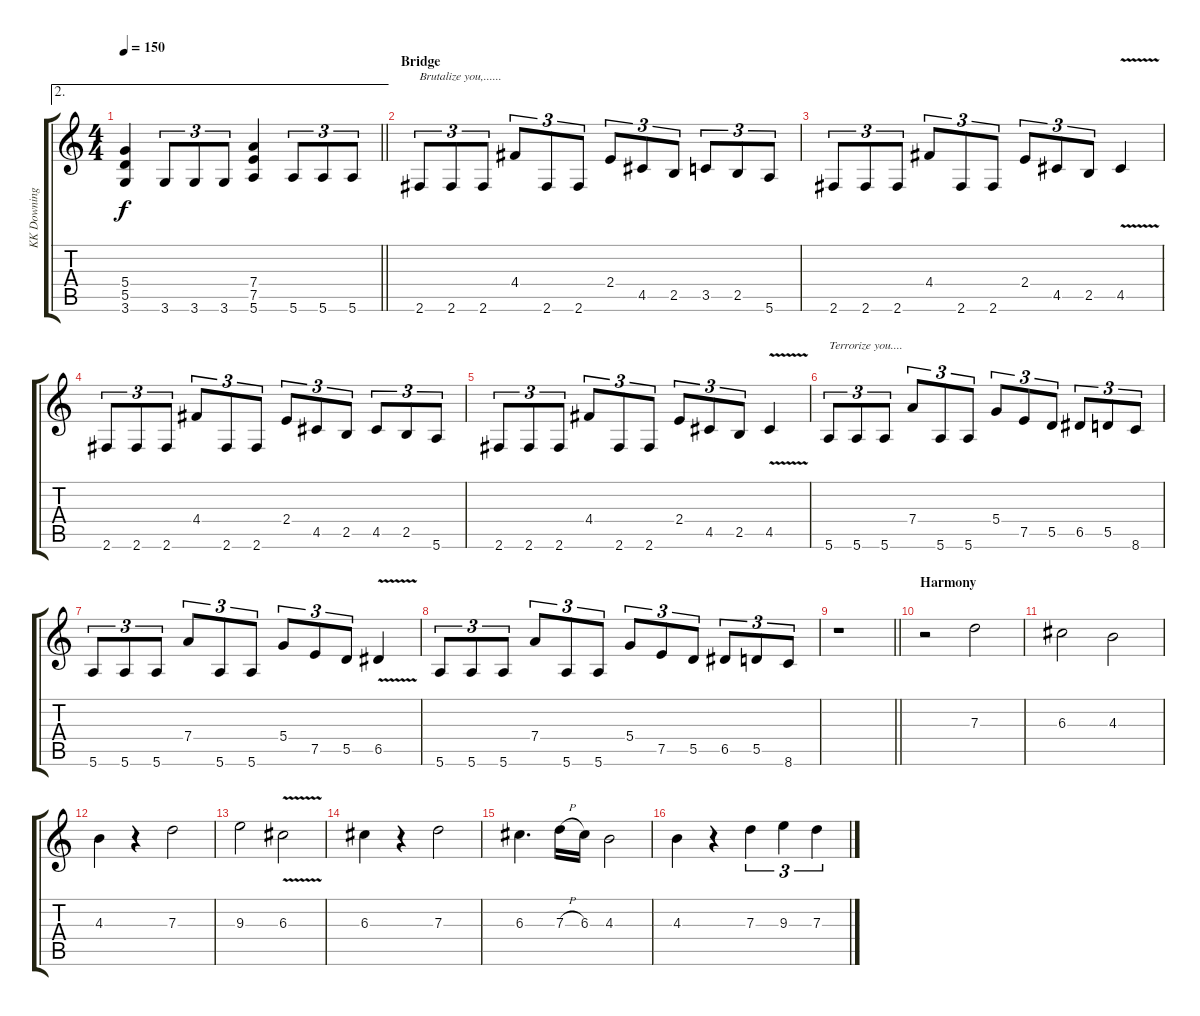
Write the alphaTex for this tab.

\track ("KK Downing" "KK Downing") {instrument overdrivenguitar}
\staff {score tabs}
\tuning (E4 B3 G3 D3 A2 E2) {hide}
\ae 2
\ts (4 4)
\tempo 150
\clef g2
\barLineRight lightlight
\ks c
(5.4 5.5 3.6).4{dy f} 3.6.8{tu (3 2)} 3.6.8{tu (3 2)} 3.6.8{tu (3 2)} (7.4 7.5 5.6).4 5.6.8{tu (3 2)} 5.6.8{tu (3 2)} 5.6.8{tu (3 2)} |
\section ("" "Bridge")
2.6.8{tu (3 2) txt "Brutalize you,......"} 2.6.8{tu (3 2)} 2.6.8{tu (3 2)} 4.4.8{tu (3 2)} 2.6.8{tu (3 2)} 2.6.8{tu (3 2)} 2.4.8{tu (3 2)} 4.5.8{tu (3 2)} 2.5.8{tu (3 2)} 3.5.8{tu (3 2)} 2.5.8{tu (3 2)} 5.6.8{tu (3 2)} |
2.6.8{tu (3 2)} 2.6.8{tu (3 2)} 2.6.8{tu (3 2)} 4.4.8{tu (3 2)} 2.6.8{tu (3 2)} 2.6.8{tu (3 2)} 2.4.8{tu (3 2)} 4.5.8{tu (3 2)} 2.5.8{tu (3 2)} 4.5{v}.4 |
2.6.8{tu (3 2)} 2.6.8{tu (3 2)} 2.6.8{tu (3 2)} 4.4.8{tu (3 2)} 2.6.8{tu (3 2)} 2.6.8{tu (3 2)} 2.4.8{tu (3 2)} 4.5.8{tu (3 2)} 2.5.8{tu (3 2)} 4.5.8{tu (3 2)} 2.5.8{tu (3 2)} 5.6.8{tu (3 2)} |
2.6.8{tu (3 2)} 2.6.8{tu (3 2)} 2.6.8{tu (3 2)} 4.4.8{tu (3 2)} 2.6.8{tu (3 2)} 2.6.8{tu (3 2)} 2.4.8{tu (3 2)} 4.5.8{tu (3 2)} 2.5.8{tu (3 2)} 4.5{v}.4 |
5.6.8{tu (3 2) txt "Terrorize you...."} 5.6.8{tu (3 2)} 5.6.8{tu (3 2)} 7.4.8{tu (3 2)} 5.6.8{tu (3 2)} 5.6.8{tu (3 2)} 5.4.8{tu (3 2)} 7.5.8{tu (3 2)} 5.5.8{tu (3 2)} 6.5.8{tu (3 2)} 5.5.8{tu (3 2)} 8.6.8{tu (3 2)} |
5.6.8{tu (3 2)} 5.6.8{tu (3 2)} 5.6.8{tu (3 2)} 7.4.8{tu (3 2)} 5.6.8{tu (3 2)} 5.6.8{tu (3 2)} 5.4.8{tu (3 2)} 7.5.8{tu (3 2)} 5.5.8{tu (3 2)} 6.5{v}.4 |
5.6.8{tu (3 2)} 5.6.8{tu (3 2)} 5.6.8{tu (3 2)} 7.4.8{tu (3 2)} 5.6.8{tu (3 2)} 5.6.8{tu (3 2)} 5.4.8{tu (3 2)} 7.5.8{tu (3 2)} 5.5.8{tu (3 2)} 6.5.8{tu (3 2)} 5.5.8{tu (3 2)} 8.6.8{tu (3 2)} |
\barLineRight lightlight
r.1 |
\section ("" "Harmony")
r.2 7.3.2 |
6.3.2 4.3.2 |
4.3.4 r.4 7.3.2 |
9.3.2 6.3{v}.2 |
6.3.4 r.4 7.3.2 |
6.3.4{d} 7.3{h}.16 6.3.16 4.3.2 |
4.3.4 r.4 7.3.4{tu (3 2)} 9.3.4{tu (3 2)} 7.3.4{tu (3 2)}
